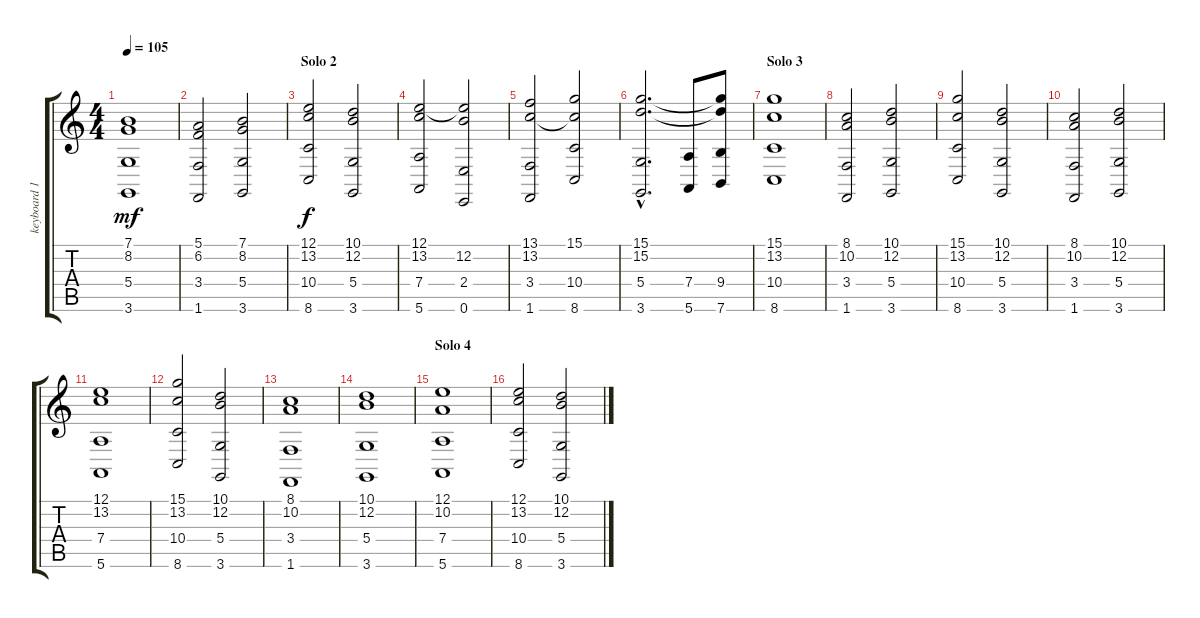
\track ("keyboard 1" "keyboard 1") {instrument stringensemble1}
\staff {score tabs}
\tuning (E4 B3 G3 D3 A2 E2) {hide}
\ts (4 4)
\tempo 105
\clef g2
\ks c
(7.1 8.2 5.4 3.6).1{dy mf} |
(5.1 6.2 3.4 1.6).2 (7.1 8.2 5.4 3.6).2 |
\section ("" "Solo 2")
(12.1 13.2 10.4 8.6).2{dy f} (10.1 12.2 5.4 3.6).2 |
(12.1 13.2 7.4 5.6).2 (12.1{t} 12.2 2.4 0.6).2 |
(13.1 13.2 3.4 1.6).2 (15.1 13.2{t} 10.4 8.6).2 |
(15.1{hac} 15.2{hac} 5.4{hac} 3.6{hac}).2{d} (7.4 5.6).8 (15.1{t} 15.2{t} 9.4 7.6).8 |
\section ("" "Solo 3")
(15.1 13.2 10.4 8.6).1 |
(8.1 10.2 3.4 1.6).2 (10.1 12.2 5.4 3.6).2 |
(15.1 13.2 10.4 8.6).2 (10.1 12.2 5.4 3.6).2 |
(8.1 10.2 3.4 1.6).2 (10.1 12.2 5.4 3.6).2 |
(12.1 13.2 7.4 5.6).1 |
(15.1 13.2 10.4 8.6).2 (10.1 12.2 5.4 3.6).2 |
(8.1 10.2 3.4 1.6).1 |
(10.1 12.2 5.4 3.6).1 |
\section ("" "Solo 4")
(12.1 10.2 7.4 5.6).1 |
(12.1 13.2 10.4 8.6).2 (10.1 12.2 5.4 3.6).2
